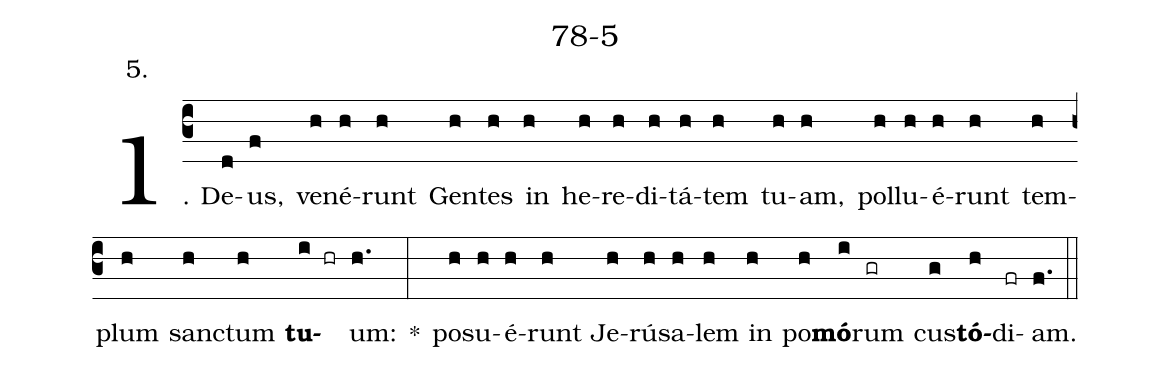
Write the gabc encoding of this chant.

name: 78-5;
annotation: 5.;
%%
(c3)1. De(d)us,(f) ve(h)né(h)runt(h) Gen(h)tes(h) in(h) he(h)re(h)di(h)tá(h)tem(h) tu(h)am,(h) pol(h)lu(h)é(h)runt(h) tem(h)plum(h) sanc(h)tum(h) <b>tu</b>(i hr)um:(h.) *(:) po(h)su(h)é(h)runt(h) Je(h)rú(h)sa(h)lem(h) in(h) po(h)<b>mó</b>(i)rum(gr) cus(g)<b>tó</b>(h)di(fr)am.(f.) (::)
